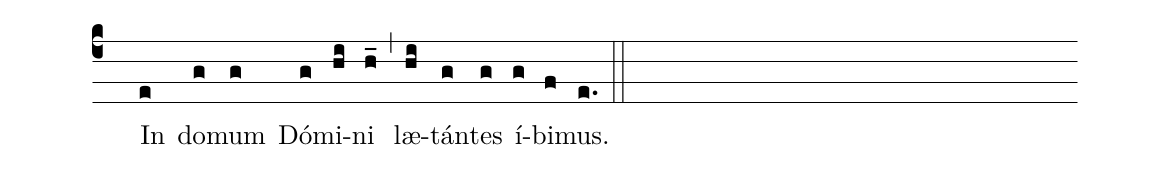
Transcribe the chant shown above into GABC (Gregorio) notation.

%%
(c4) () In(e) do(g)mum(g) Dó(g)mi(hi)ni(h_) (,) læ(hi)tán(g)tes(g) í(g)bi(f)mus.(e.) (::)
